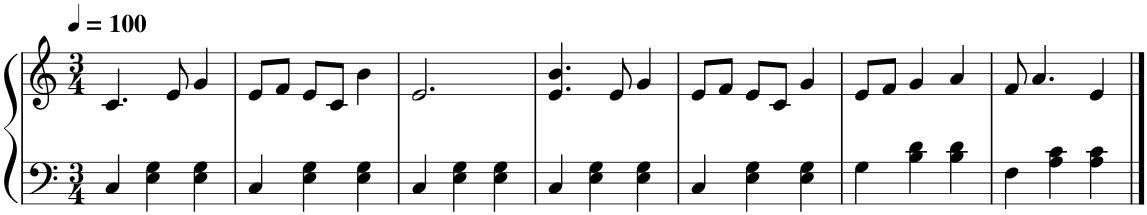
**kern	**kern
*part1	*part1
*staff2	*staff1
*I"Piano	*
*I'Pno.	*
*clefF4	*clefG2
*k[]	*k[]
*M3/4	*M3/4
*MM100	*MM100
=1	=1
4C/	4.c/
4E\ 4G\	.
.	8e/
4E\ 4G\	4g/
=2	=2
4C/	8e/L
.	8f/J
4E\ 4G\	8e/L
.	8c/J
4E\ 4G\	4b\
=3	=3
4C/	2.e/
4E\ 4G\	.
4E\ 4G\	.
=4	=4
4C/	4.e/ 4.b/
4E\ 4G\	.
.	8e/
4E\ 4G\	4g/
=5	=5
4C/	8e/L
.	8f/J
4E\ 4G\	8e/L
.	8c/J
4E\ 4G\	4g/
=6	=6
4G\	8e/L
.	8f/J
4B\ 4d\	4g/
4B\ 4d\	4a/
=7	=7
4F\	8f/
.	4.a/
4A\ 4c\	.
4A\ 4c\	4e/
==	==
*-	*-
